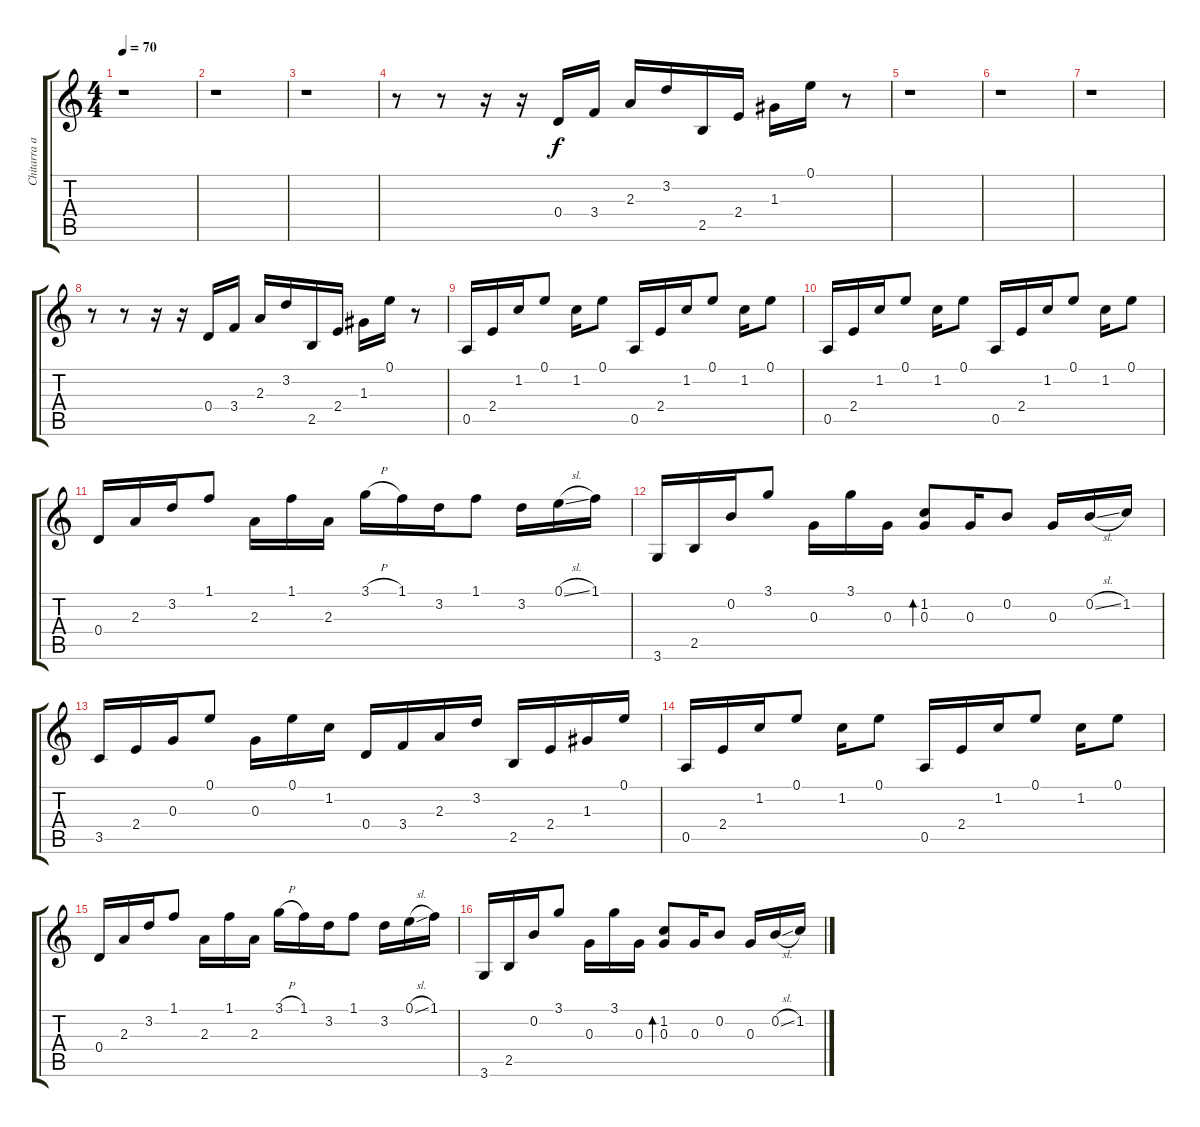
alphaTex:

\track ("Chitarra acustica" "Chitarra a") {instrument acousticguitarsteel}
\staff {score tabs}
\tuning (E4 B3 G3 D3 A2 E2) {hide}
\ts (4 4)
\tempo 70
\clef g2
\ks c
r.1{dy f instrument acousticguitarsteel} |
r.1 |
r.1 |
r.8 r.8 r.16 r.16 0.4.16 3.4.16 2.3.16 3.2.16 2.5.16 2.4.16 1.3.16 0.1.16 r.8 |
r.1 |
r.1 |
r.1 |
r.8 r.8 r.16 r.16 0.4.16 3.4.16 2.3.16 3.2.16 2.5.16 2.4.16 1.3.16 0.1.16 r.8 |
0.5.16{instrument acousticguitarsteel} 2.4.16 1.2.16 0.1.8 1.2.16 0.1.8 0.5.16 2.4.16 1.2.16 0.1.8 1.2.16 0.1.8 |
0.5.16{instrument acousticguitarsteel} 2.4.16 1.2.16 0.1.8 1.2.16 0.1.8 0.5.16 2.4.16 1.2.16 0.1.8 1.2.16 0.1.8 |
0.4.16 2.3.16 3.2.16 1.1.8 2.3.16 1.1.16 2.3.16 3.1{h}.16 1.1.16 3.2.16 1.1.8 3.2.16 0.1{sl}.16 1.1.16 |
3.6.16 2.5.16 0.2.16 3.1.8 0.3.16 3.1.16 0.3.16 (1.2 0.3).8{bd 60} 0.3.16 0.2.8 0.3.16 0.2{sl}.16 1.2.16 |
3.5.16 2.4.16 0.3.16 0.1.8 0.3.16 0.1.16 1.2.16 0.4.16 3.4.16 2.3.16 3.2.16 2.5.16 2.4.16 1.3.16 0.1.16 |
0.5.16 2.4.16 1.2.16 0.1.8 1.2.16 0.1.8 0.5.16 2.4.16 1.2.16 0.1.8 1.2.16 0.1.8 |
0.4.16 2.3.16 3.2.16 1.1.8 2.3.16 1.1.16 2.3.16 3.1{h}.16 1.1.16 3.2.16 1.1.8 3.2.16 0.1{sl}.16 1.1.16 |
3.6.16 2.5.16 0.2.16 3.1.8 0.3.16 3.1.16 0.3.16 (1.2 0.3).8{bd 60} 0.3.16 0.2.8 0.3.16 0.2{sl}.16 1.2.16
